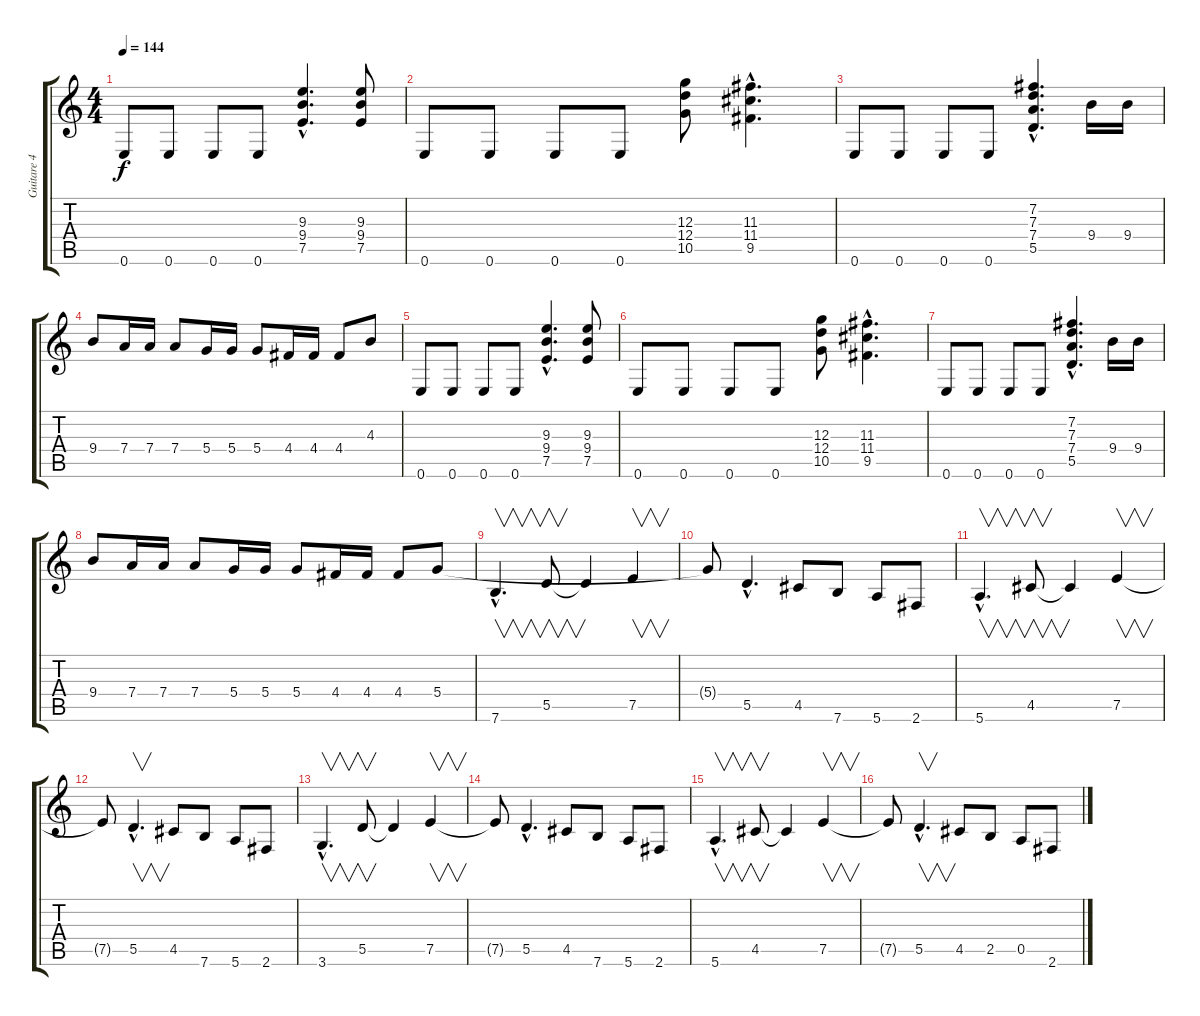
\track ("Guitare 4 ( Electrique )" "Guitare 4 ") {instrument distortionguitar}
\staff {score tabs}
\tuning (E4 B3 G3 D3 A2 E2) {hide}
\ts (4 4)
\tempo 144
\clef g2
\ks c
0.6.8{dy f} 0.6.8 0.6.8 0.6.8 (9.3{hac} 9.4{hac} 7.5{hac}).4{d} (9.3 9.4 7.5).8 |
0.6.8 0.6.8 0.6.8 0.6.8 (12.3 12.4 10.5).8 (11.3{hac} 11.4{hac} 9.5{hac}).4{d} |
0.6.8 0.6.8 0.6.8 0.6.8 (7.2{hac} 7.3{hac} 7.4{hac} 5.5{hac}).4{d} 9.4.16 9.4.16 |
9.4.8 7.4.16 7.4.16 7.4.8 5.4.16 5.4.16 5.4.8 4.4.16 4.4.16 4.4.8 4.3.8 |
0.6.8 0.6.8 0.6.8 0.6.8 (9.3{hac} 9.4{hac} 7.5{hac}).4{d} (9.3 9.4 7.5).8 |
0.6.8 0.6.8 0.6.8 0.6.8 (12.3 12.4 10.5).8 (11.3{hac} 11.4{hac} 9.5{hac}).4{d} |
0.6.8 0.6.8 0.6.8 0.6.8 (7.2{hac} 7.3{hac} 7.4{hac} 5.5{hac}).4{d} 9.4.16 9.4.16 |
9.4.8 7.4.16 7.4.16 7.4.8 5.4.16 5.4.16 5.4.8 4.4.16 4.4.16 4.4.8 5.4.8 |
7.6{hac}.4{v d} 5.5.8{v} 5.5{t}.4 7.5.4{v} |
5.4{t}.8 5.5{hac}.4{d} 4.5.8 7.6.8 5.6.8 2.6.8 |
5.6{hac}.4{v d} 4.5.8{v} 4.5{t}.4 7.5.4{v} |
7.5{t}.8 5.5{hac}.4{v d} 4.5.8 7.6.8 5.6.8 2.6.8 |
3.6{hac}.4{v d} 5.5.8{v} 5.5{t}.4 7.5.4{v} |
7.5{t}.8 5.5{hac}.4{d} 4.5.8 7.6.8 5.6.8 2.6.8 |
5.6{hac}.4{v d} 4.5.8{v} 4.5{t}.4 7.5.4{v} |
7.5{t}.8 5.5{hac}.4{v d} 4.5.8 2.5.8 0.5.8 2.6.8
